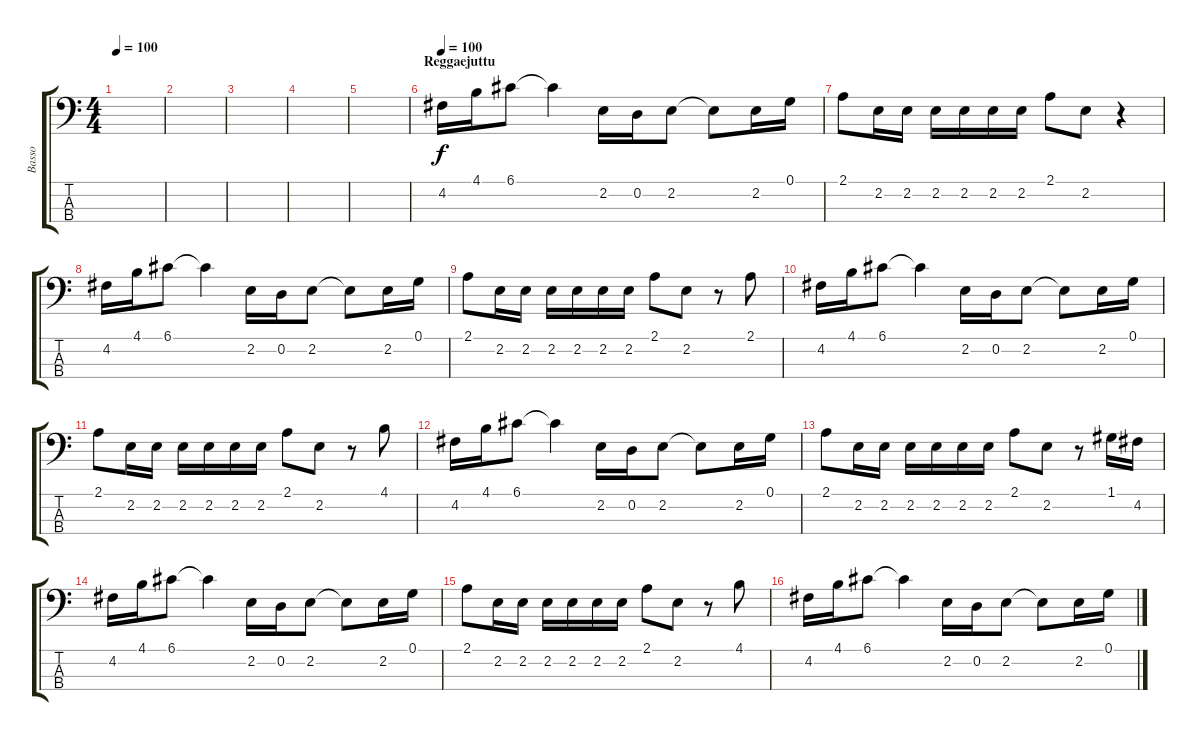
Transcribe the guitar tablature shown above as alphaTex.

\track ("Basso" "Basso") {instrument fretlessbass}
\staff {score tabs}
\tuning (G2 D2 A1 E1) {hide}
\ts (4 4)
\tempo 100
\clef f4
\ks c
|
|
|
|
|
\section ("" "Reggaejuttu")
\tempo 100
4.2.16 4.1.16 6.1.8 6.1{t}.4 2.2.16 0.2.16 2.2.8 2.2{t}.8 2.2.16 0.1.16 |
2.1.8 2.2.16 2.2.16 2.2.16 2.2.16 2.2.16 2.2.16 2.1.8 2.2.8 r.4 |
4.2.16 4.1.16 6.1.8 6.1{t}.4 2.2.16 0.2.16 2.2.8 2.2{t}.8 2.2.16 0.1.16 |
2.1.8 2.2.16 2.2.16 2.2.16 2.2.16 2.2.16 2.2.16 2.1.8 2.2.8 r.8 2.1.8 |
4.2.16 4.1.16 6.1.8 6.1{t}.4 2.2.16 0.2.16 2.2.8 2.2{t}.8 2.2.16 0.1.16 |
2.1.8 2.2.16 2.2.16 2.2.16 2.2.16 2.2.16 2.2.16 2.1.8 2.2.8 r.8 4.1.8 |
4.2.16 4.1.16 6.1.8 6.1{t}.4 2.2.16 0.2.16 2.2.8 2.2{t}.8 2.2.16 0.1.16 |
2.1.8 2.2.16 2.2.16 2.2.16 2.2.16 2.2.16 2.2.16 2.1.8 2.2.8 r.8 1.1.16 4.2.16 |
4.2.16 4.1.16 6.1.8 6.1{t}.4 2.2.16 0.2.16 2.2.8 2.2{t}.8 2.2.16 0.1.16 |
2.1.8 2.2.16 2.2.16 2.2.16 2.2.16 2.2.16 2.2.16 2.1.8 2.2.8 r.8 4.1.8 |
4.2.16 4.1.16 6.1.8 6.1{t}.4 2.2.16 0.2.16 2.2.8 2.2{t}.8 2.2.16 0.1.16
